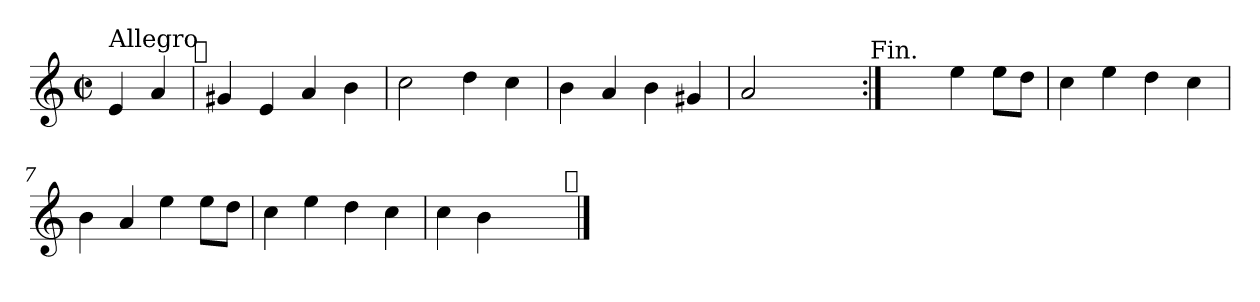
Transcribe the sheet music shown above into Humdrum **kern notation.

**kern
*part1
*staff1
*clefG2
*k[]
*C:
*M2/2
*met(c|)
=
!LO:TX:a:t=Allegro
4e/
4a/
!LO:TX:a:t=𝄋
=1
4g#X/
4e/
4a/
4b\
=2
2cc\
4dd\
4cc\
=3
4b\
4a/
4b\
4g#X/
=4
2a/
2ryy
!LO:TX:a:t=Fin.
=5:|!
2ryy
4ee\
8ee\L
8dd\J
!!LO:LB:g=z
=6
4cc\
4ee\
4dd\
4cc\
=7
4b\
4a/
4ee\
8ee\L
8dd\J
=8
4cc\
4ee\
4dd\
4cc\
=9
4cc\
4b\
2ryy
!LO:TX:a:t=𝄋
==
*-
